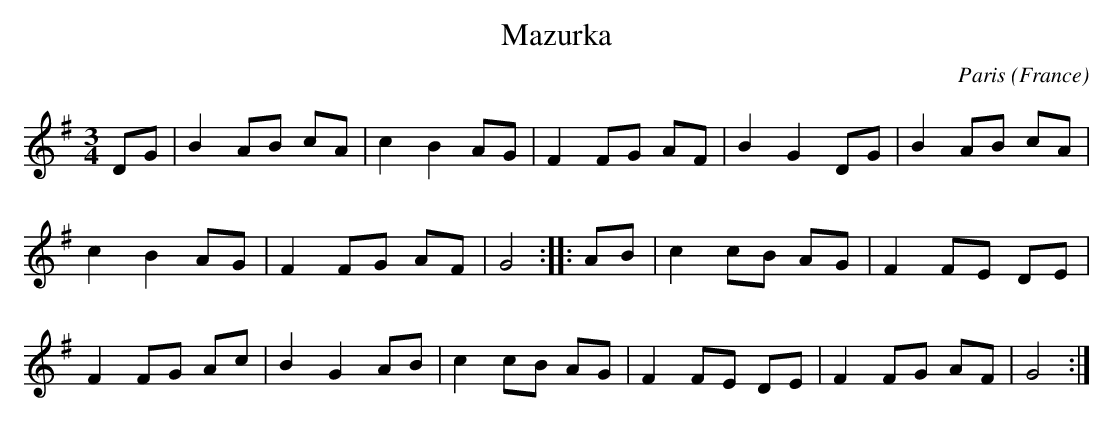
X:1
T:Mazurka
C:Paris
O:France
M:3/4
L:1/8
K:G major
DG | B2 AB cA | c2 B2 AG | F2 FG AF | B2 G2 DG | B2 AB cA |
c2 B2 AG | F2 FG AF | G4 :: AB | c2 cB AG | F2 FE DE |
F2 FG Ac | B2 G2 AB | c2 cB AG | F2 FE DE | F2 FG AF | G4 :|
